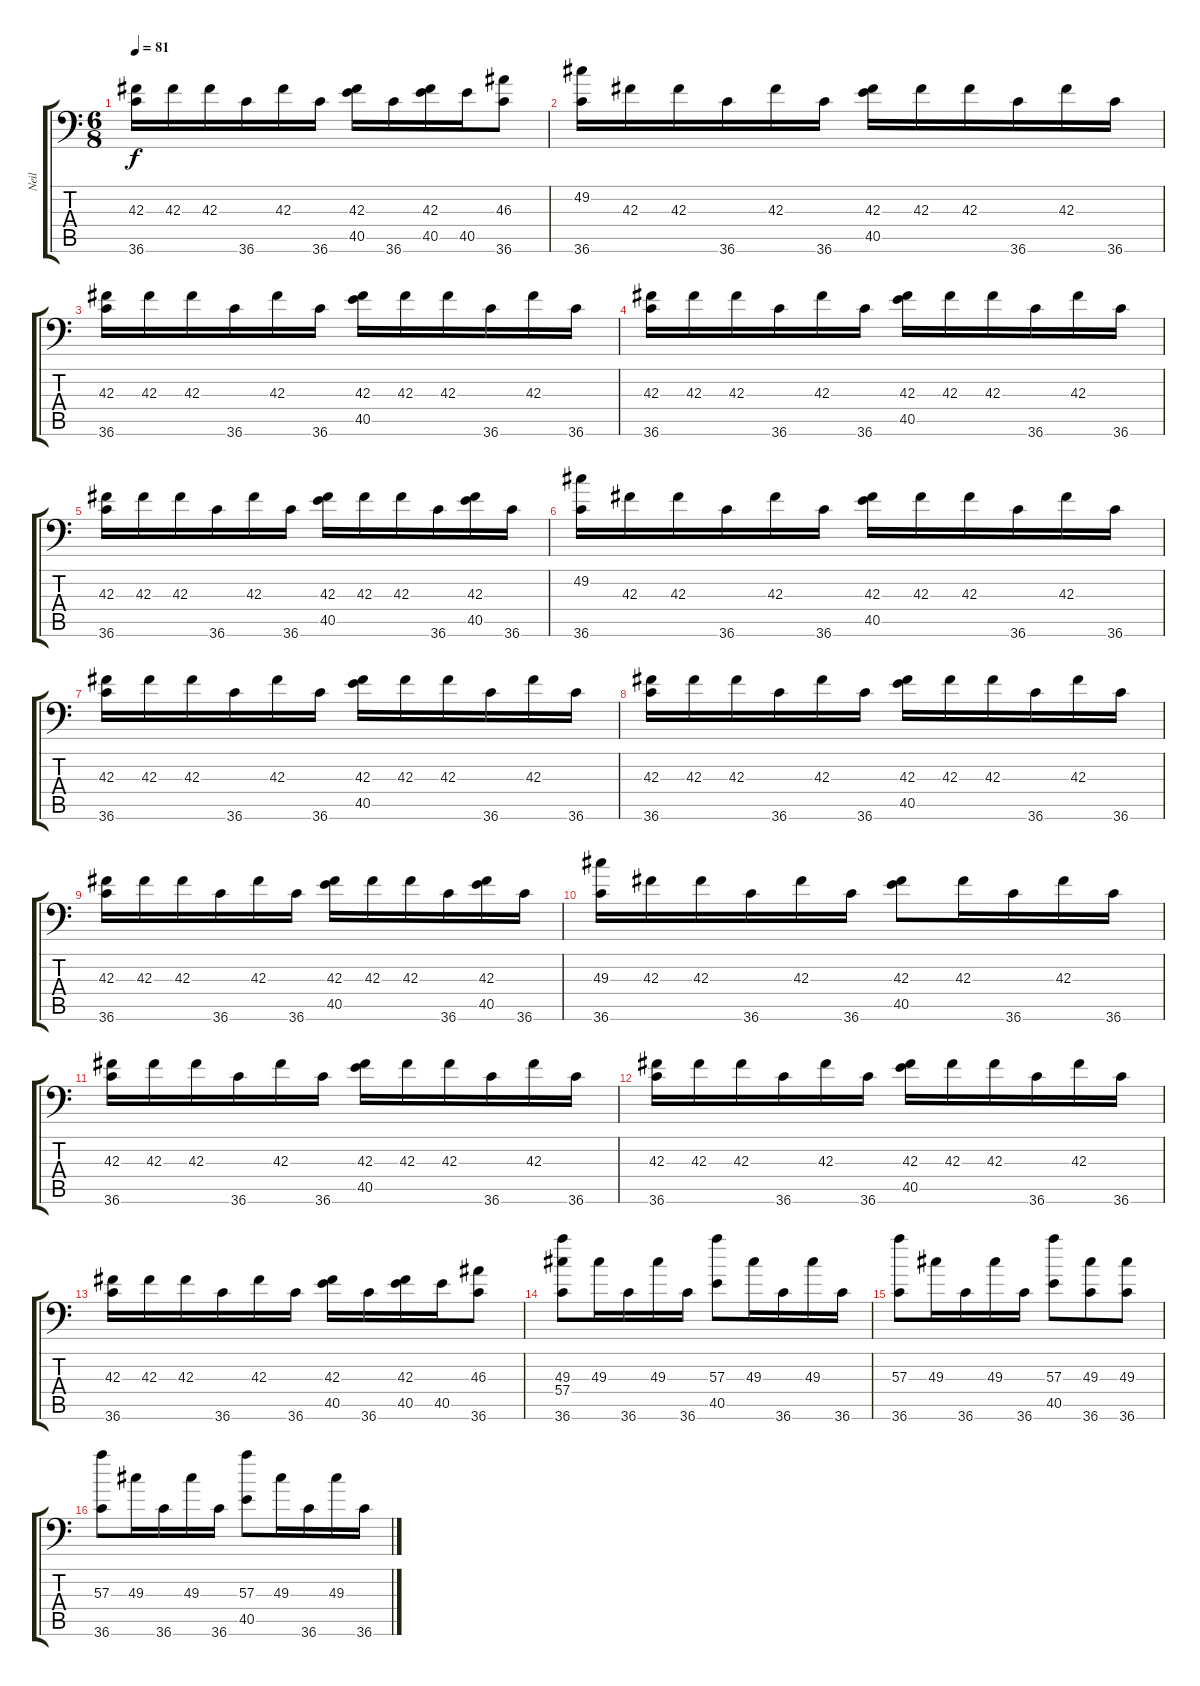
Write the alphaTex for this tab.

\track ("Neil" "Neil") {instrument acousticgrandpiano}
\staff {score tabs}
\tuning (C-1 C-1 C-1 C-1 C-1 C-1) {hide}
\ts (6 8)
\tempo 81
\clef f4
\ks c
(42.3 36.6).16{dy f} 42.3.16 42.3.16 36.6.16 42.3.16 36.6.16 (42.3 40.5).16 36.6.16 (42.3 40.5).16 40.5.16 (46.3 36.6).8 |
(49.2 36.6).16 42.3.16 42.3.16 36.6.16 42.3.16 36.6.16 (42.3 40.5).16 42.3.16 42.3.16 36.6.16 42.3.16 36.6.16 |
(42.3 36.6).16 42.3.16 42.3.16 36.6.16 42.3.16 36.6.16 (42.3 40.5).16 42.3.16 42.3.16 36.6.16 42.3.16 36.6.16 |
(42.3 36.6).16 42.3.16 42.3.16 36.6.16 42.3.16 36.6.16 (42.3 40.5).16 42.3.16 42.3.16 36.6.16 42.3.16 36.6.16 |
(42.3 36.6).16 42.3.16 42.3.16 36.6.16 42.3.16 36.6.16 (42.3 40.5).16 42.3.16 42.3.16 36.6.16 (42.3 40.5).16 36.6.16 |
(49.2 36.6).16 42.3.16 42.3.16 36.6.16 42.3.16 36.6.16 (42.3 40.5).16 42.3.16 42.3.16 36.6.16 42.3.16 36.6.16 |
(42.3 36.6).16 42.3.16 42.3.16 36.6.16 42.3.16 36.6.16 (42.3 40.5).16 42.3.16 42.3.16 36.6.16 42.3.16 36.6.16 |
(42.3 36.6).16 42.3.16 42.3.16 36.6.16 42.3.16 36.6.16 (42.3 40.5).16 42.3.16 42.3.16 36.6.16 42.3.16 36.6.16 |
(42.3 36.6).16 42.3.16 42.3.16 36.6.16 42.3.16 36.6.16 (42.3 40.5).16 42.3.16 42.3.16 36.6.16 (42.3 40.5).16 36.6.16 |
(49.3 36.6).16 42.3.16 42.3.16 36.6.16 42.3.16 36.6.16 (42.3 40.5).8 42.3.16 36.6.16 42.3.16 36.6.16 |
(42.3 36.6).16 42.3.16 42.3.16 36.6.16 42.3.16 36.6.16 (42.3 40.5).16 42.3.16 42.3.16 36.6.16 42.3.16 36.6.16 |
(42.3 36.6).16 42.3.16 42.3.16 36.6.16 42.3.16 36.6.16 (42.3 40.5).16 42.3.16 42.3.16 36.6.16 42.3.16 36.6.16 |
(42.3 36.6).16 42.3.16 42.3.16 36.6.16 42.3.16 36.6.16 (42.3 40.5).16 36.6.16 (42.3 40.5).16 40.5.16 (46.3 36.6).8 |
(49.3 57.4 36.6).8 49.3.16 36.6.16 49.3.16 36.6.16 (57.3 40.5).8 49.3.16 36.6.16 49.3.16 36.6.16 |
(57.3 36.6).8 49.3.16 36.6.16 49.3.16 36.6.16 (57.3 40.5).8 (49.3 36.6).8 (49.3 36.6).8 |
(57.3 36.6).8 49.3.16 36.6.16 49.3.16 36.6.16 (57.3 40.5).8 49.3.16 36.6.16 49.3.16 36.6.16
